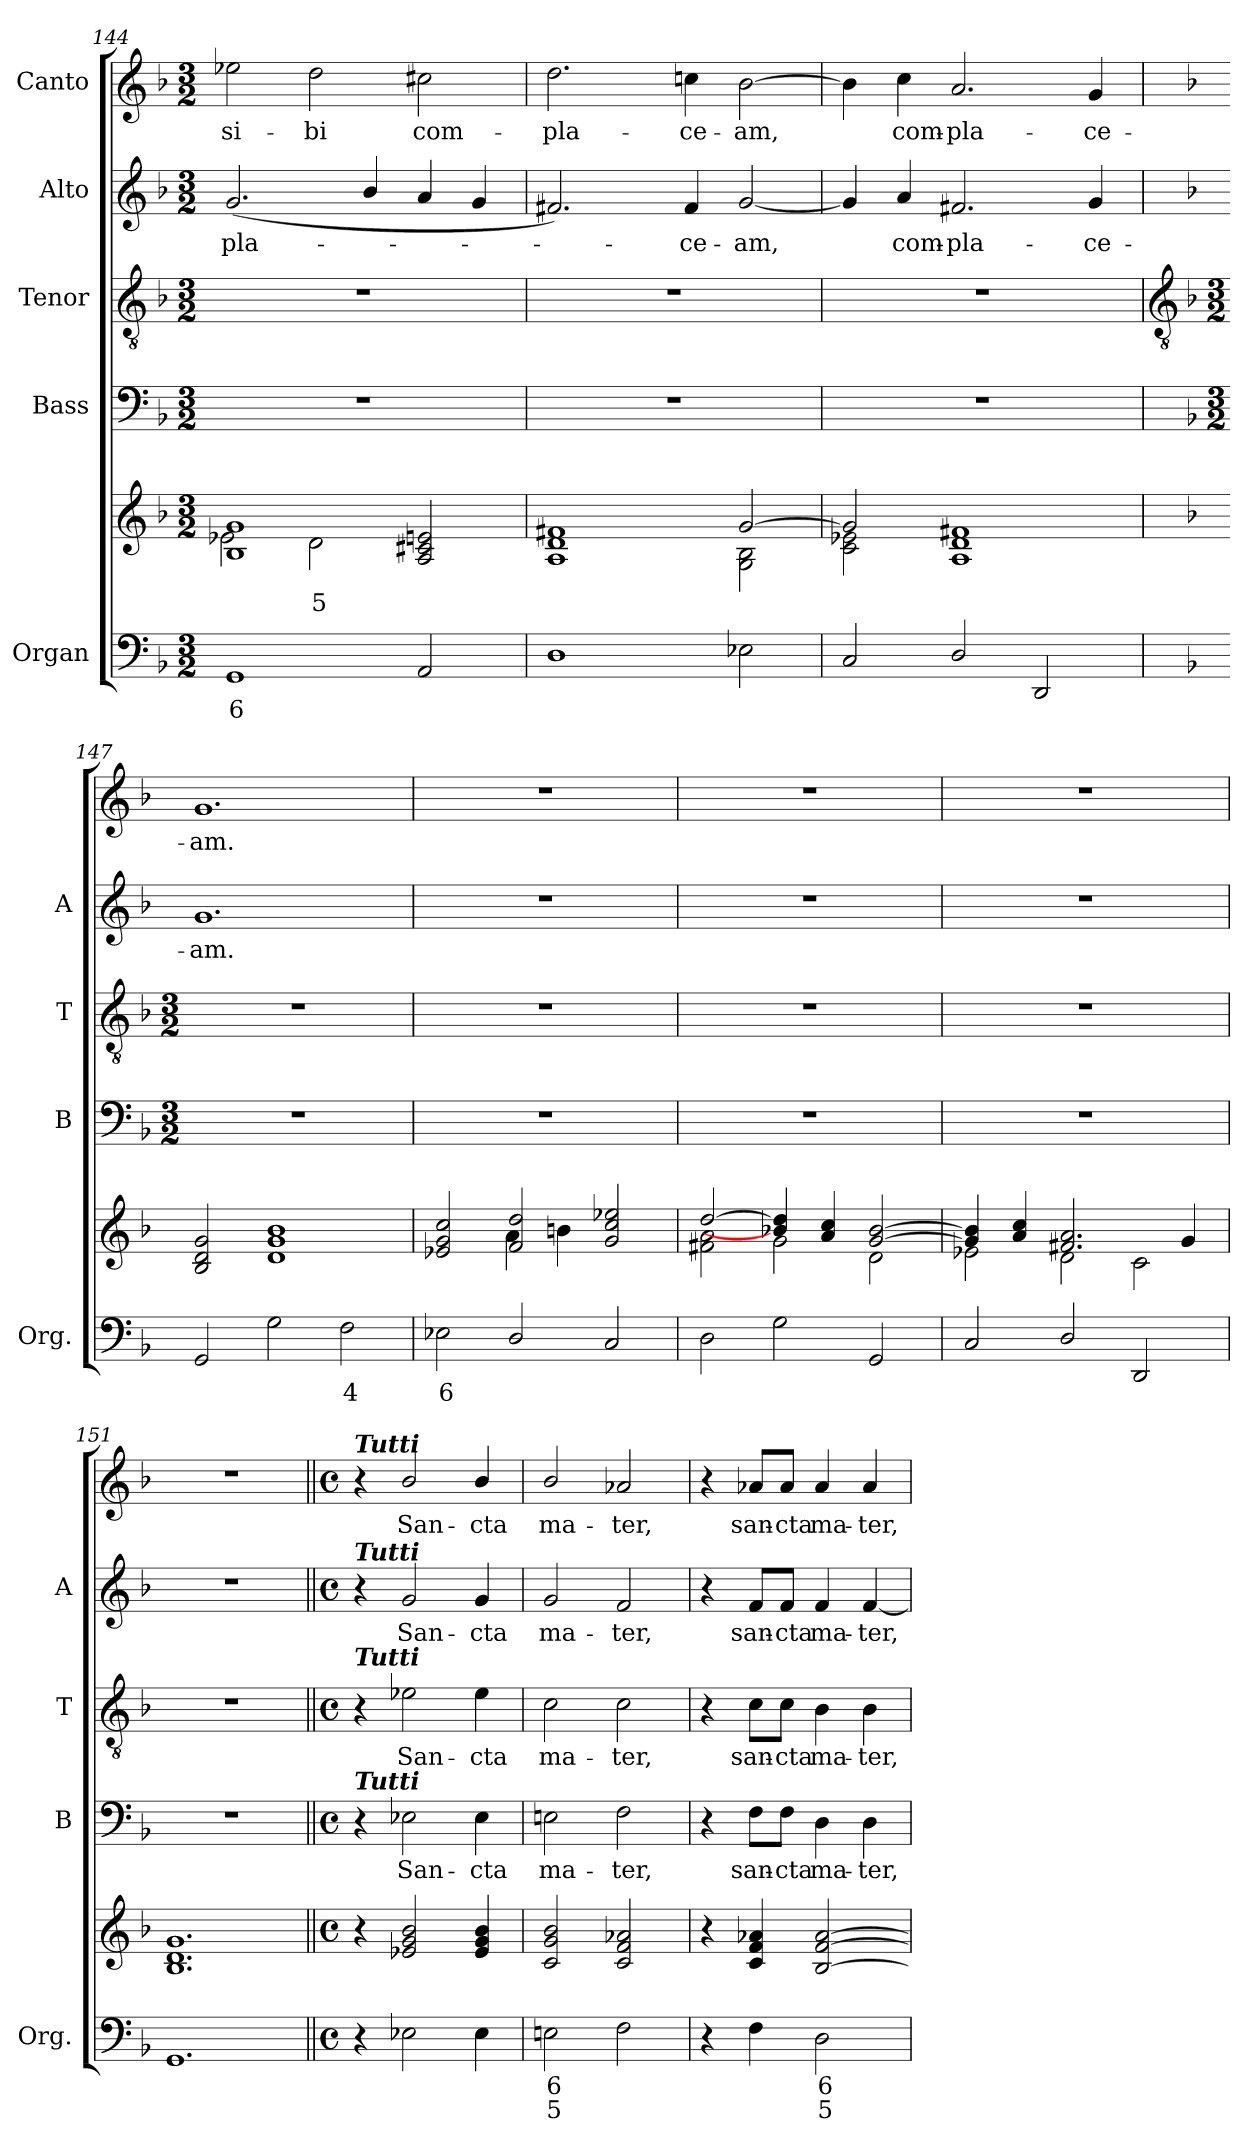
**kern	**text	**text	**kern	**text	**kern	**text	**kern	**text	**kern	**text	**kern	**text
*part5	*part5	*part5	*part5	*part5	*part4	*part4	*part3	*part3	*part2	*part2	*part1	*part1
*staff6	*staff6	*staff6	*staff5	*staff5	*staff4	*staff4	*staff3	*staff3	*staff2	*staff2	*staff1	*staff1
*I"Organ	*	*	*	*	*I"Bass	*	*I"Tenor	*	*I"Alto	*	*I"Canto	*
*I'Org.	*	*	*	*	*I'B	*	*I'T	*	*I'A	*	*	*
*clefF4	*	*	*clefG2	*	*clefF4	*	*clefGv2	*	*clefG2	*	*clefG2	*
*k[b-]	*	*	*k[b-]	*	*k[b-]	*	*k[b-]	*	*k[b-]	*	*k[b-]	*
*F:	*	*	*F:	*	*F:	*	*F:	*	*F:	*	*F:	*
*M3/2	*	*	*M3/2	*	*M3/2	*	*M3/2	*	*M3/2	*	*M3/2	*
=144	=144	=144	=144	=144	=144	=144	=144	=144	=144	=144	=144	=144
!	!LO:LY:b	!	!	!	!	!	!	!	!	!LO:LY:b	!	!LO:LY:b
*	*	*	*^	*	*	*	*	*	*	*	*	*
*	*	*	*	*^	*	*	*	*	*	*	*	*	*
1GG	6	.	1B-/ 1g/	2e-X\	1.ryy	.	1.r	.	1.r	.	(<2.g	-pla-	2ee-X	si-
!	!	!	!	!	!	!LO:LY:b	!	!	!	!	!	!	!	!LO:LY:b
.	.	.	.	2d\	.	5	.	.	.	.	.	.	2dd	-bi
.	.	.	.	.	.	.	.	.	.	.	4b-/	.	.	.
!	!	!	!	!	!	!	!	!	!	!	!	!	!	!LO:LY:b
2AA	.	.	2A/ 2c#X/ 2en/	2ryy	.	.	.	.	.	.	4a	.	2cc#X	com-
.	.	.	.	.	.	.	.	.	.	.	4g	.	.	.
=145	=145	=145	=145	=145	=145	=145	=145	=145	=145	=145	=145	=145	=145	=145
!	!	!	!	!	!	!	!	!	!	!	!	!	!	!LO:LY:b
1D	.	.	1A/ 1d/ 1f#X/	2ryy	1.ryy	.	1.r	.	1.r	.	2.f#X)	.	2.dd	-pla-
.	.	.	.	2ryy	.	.	.	.	.	.	.	.	.	.
!	!	!	!	!	!	!	!	!	!	!	!	!LO:LY:b	!	!LO:LY:b
.	.	.	.	.	.	.	.	.	.	.	4f#	ce-	4ccn	-ce-
!	!	!	!	!	!	!	!	!	!	!	!	!LO:LY:b	!	!LO:LY:b
2E-X	.	.	[2g/	2G\ 2B-\	.	.	.	.	.	.	[2g	-am,	[2b-	-am,
=146	=146	=146	=146	=146	=146	=146	=146	=146	=146	=146	=146	=146	=146	=146
2C	.	.	2g/]	2c\ 2e-X\	1.ryy	.	1.r	.	1.r	.	4g]	.	4b-]	.
!	!	!	!	!	!	!	!	!	!	!	!	!LO:LY:b	!	!LO:LY:b
.	.	.	.	.	.	.	.	.	.	.	4a	com-	4cc	com-
!	!	!	!	!	!	!	!	!	!	!	!	!LO:LY:b	!	!LO:LY:b
2D/	.	.	1A/ 1d/ 1f#X/	2ryy	.	.	.	.	.	.	2.f#X	-pla-	2.a	-pla-
2DD	.	.	.	2ryy	.	.	.	.	.	.	.	.	.	.
!	!	!	!	!	!	!	!	!	!	!	!	!LO:LY:b	!	!LO:LY:b
.	.	.	.	.	.	.	.	.	.	.	4g	-ce-	4g/	-ce-
!!LO:LB:g=z
=147	=147	=147	=147	=147	=147	=147	=147	=147	=147	=147	=147	=147	=147	=147
*	*	*	*	*	*	*	*	*	*clefGv2	*	*	*	*	*
*	*	*	*	*	*	*	*k[b-]	*	*k[b-]	*	*	*	*	*
*	*	*	*	*	*	*	*F:	*	*F:	*	*	*	*	*
*	*	*	*	*	*	*	*M3/2	*	*M3/2	*	*	*	*	*
!	!	!	!	!LO:N:vis=1	!	!	!LO:N:vis=1	!	!LO:N:vis=1	!	!	!LO:LY:b	!	!LO:LY:b
2GG	.	.	2B-/ 2d/ 2g/	1.ryy	1.ryy	.	1.r	.	1.r	.	1.g	-am.	1.g	-am.
2G	.	.	1d/ 1g/ 1b-/	.	.	.	.	.	.	.	.	.	.	.
!	!LO:LY:b	!	!	!	!	!	!	!	!	!	!	!	!	!
2F	4	.	.	.	.	.	.	.	.	.	.	.	.	.
=148	=148	=148	=148	=148	=148	=148	=148	=148	=148	=148	=148	=148	=148	=148
!	!LO:LY:b	!	!	!	!	!	!LO:N:vis=1	!	!LO:N:vis=1	!	!LO:N:vis=1	!	!LO:N:vis=1	!
2E-X	6	.	2e-X/ 2g/ 2cc/	2ryy	1.ryy	.	1.r	.	1.r	.	1.r	.	1.r	.
2D/	.	.	2f/ 2dd/	4a\	.	.	.	.	.	.	.	.	.	.
.	.	.	.	4bn\	.	.	.	.	.	.	.	.	.	.
2C	.	.	2g/ 2cc/ 2ee-X/	2ryy	.	.	.	.	.	.	.	.	.	.
=149	=149	=149	=149	=149	=149	=149	=149	=149	=149	=149	=149	=149	=149	=149
!	!	!	!	!	!	!	!LO:N:vis=1	!	!LO:N:vis=1	!	!LO:N:vis=1	!	!LO:N:vis=1	!
2D	.	.	[2dd/	2f#X\ 2a\	1.ryy	.	1.r	.	1.r	.	1.r	.	1.r	.
2G	.	.	4b-X/] 4dd/]	2g\	.	.	.	.	.	.	.	.	.	.
.	.	.	4a/ 4cc/	.	.	.	.	.	.	.	.	.	.	.
2GG	.	.	[2g/ [2b-/	2d\	.	.	.	.	.	.	.	.	.	.
=150	=150	=150	=150	=150	=150	=150	=150	=150	=150	=150	=150	=150	=150	=150
!	!	!	!	!	!	!	!LO:N:vis=1	!	!LO:N:vis=1	!	!LO:N:vis=1	!	!LO:N:vis=1	!
2C	.	.	4g/] 4b-/]	2e-X\	1.ryy	.	1.r	.	1.r	.	1.r	.	1.r	.
.	.	.	4a/ 4cc/	.	.	.	.	.	.	.	.	.	.	.
2D/	.	.	2.f#X/ 2.a/	2d\	.	.	.	.	.	.	.	.	.	.
2DD	.	.	.	2c\	.	.	.	.	.	.	.	.	.	.
.	.	.	4g/	.	.	.	.	.	.	.	.	.	.	.
=151	=151	=151	=151	=151	=151	=151	=151	=151	=151	=151	=151	=151	=151	=151
!	!	!	!	!LO:N:vis=1	!LO:N:vis=1	!	!LO:N:vis=1	!	!LO:N:vis=1	!	!LO:N:vis=1	!	!LO:N:vis=1	!
1.GG	.	.	1.B-/ 1.d/ 1.g/	1.ryy	1.ryy	.	1.r	.	1.r	.	1.r	.	1.r	.
=152||	=152||	=152||	=152||	=152||	=152||	=152||	=152||	=152||	=152||	=152||	=152||	=152||	=152||	=152||
*M4/4	*	*	*M4/4	*	*	*	*M4/4	*	*M4/4	*	*M4/4	*	*M4/4	*
*met(c)	*	*	*met(c)	*	*	*	*met(c)	*	*met(c)	*	*met(c)	*	*met(c)	*
!	!	!	!	!	!	!	!	!	!	!	!	!	!LO:TX:a:Bi:t=Tutti	!
!	!	!	!	!	!	!	!	!	!	!	!LO:TX:a:Bi:t=Tutti	!	!	!
!	!	!	!	!	!	!	!	!	!LO:TX:a:Bi:t=Tutti	!	!	!	!	!
!	!	!	!	!	!	!	!LO:TX:a:Bi:t=Tutti	!	!	!	!	!	!	!
4r	.	.	4r	1ryy	1ryy	.	4r	.	4r	.	4r	.	4r	.
!	!	!	!	!	!	!	!	!LO:LY:b	!	!LO:LY:b	!	!LO:LY:b	!	!LO:LY:b
2E-X	.	.	2e-X/ 2g/ 2b-/	.	.	.	2E-X	San-	2e-X	San-	2g	San-	2b-/	San-
!	!	!	!	!	!	!	!	!LO:LY:b	!	!LO:LY:b	!	!LO:LY:b	!	!LO:LY:b
4E-	.	.	4e-/ 4g/ 4b-/	.	.	.	4E-	-cta	4e-	-cta	4g	-cta	4b-/	-cta
=153	=153	=153	=153	=153	=153	=153	=153	=153	=153	=153	=153	=153	=153	=153
!	!LO:LY:b	!LO:LY:b	!	!	!	!	!	!LO:LY:b	!	!LO:LY:b	!	!LO:LY:b	!	!LO:LY:b
2En	6	5	2c/ 2g/ 2b-/	1ryy	1ryy	.	2En	ma-	2c	ma-	2g	ma-	2b-/	ma-
!	!	!	!	!	!	!	!	!LO:LY:b	!	!LO:LY:b	!	!LO:LY:b	!	!LO:LY:b
2F	.	.	2c/ 2f/ 2a-X/	.	.	.	2F	-ter,	2c	-ter,	2f	-ter,	2a-X	-ter,
=154	=154	=154	=154	=154	=154	=154	=154	=154	=154	=154	=154	=154	=154	=154
4r	.	.	4r	1ryy	1ryy	.	4r	.	4r	.	4r	.	4r	.
!	!	!	!	!	!	!	!	!LO:LY:b	!	!LO:LY:b	!	!LO:LY:b	!	!LO:LY:b
4F	.	.	4c/ 4f/ 4a-X/	.	.	.	8F\L	san-	8c\L	san-	8f/L	san-	8a-X/L	san-
!	!	!	!	!	!	!	!	!LO:LY:b	!	!LO:LY:b	!	!LO:LY:b	!	!LO:LY:b
.	.	.	.	.	.	.	8F\J	-cta	8c\J	-cta	8f/J	-cta	8a-/J	-cta
!	!LO:LY:b	!LO:LY:b	!	!	!	!	!	!LO:LY:b	!	!LO:LY:b	!	!LO:LY:b	!	!LO:LY:b
2D	6	5	[2B-/ [2f/ [2a-/	.	.	.	4D	ma-	4B-	ma-	4f	ma-	4a-	ma-
!	!	!	!	!	!	!	!	!LO:LY:b	!	!LO:LY:b	!	!LO:LY:b	!	!LO:LY:b
.	.	.	.	.	.	.	4D	-ter,	4B-	-ter,	[4f	-ter,	4a-	-ter,
*	*	*	*v	*v	*v	*	*	*	*	*	*	*	*	*
=	=	=	=	=	=	=	=	=	=	=	=	=
*-	*-	*-	*-	*-	*-	*-	*-	*-	*-	*-	*-	*-
